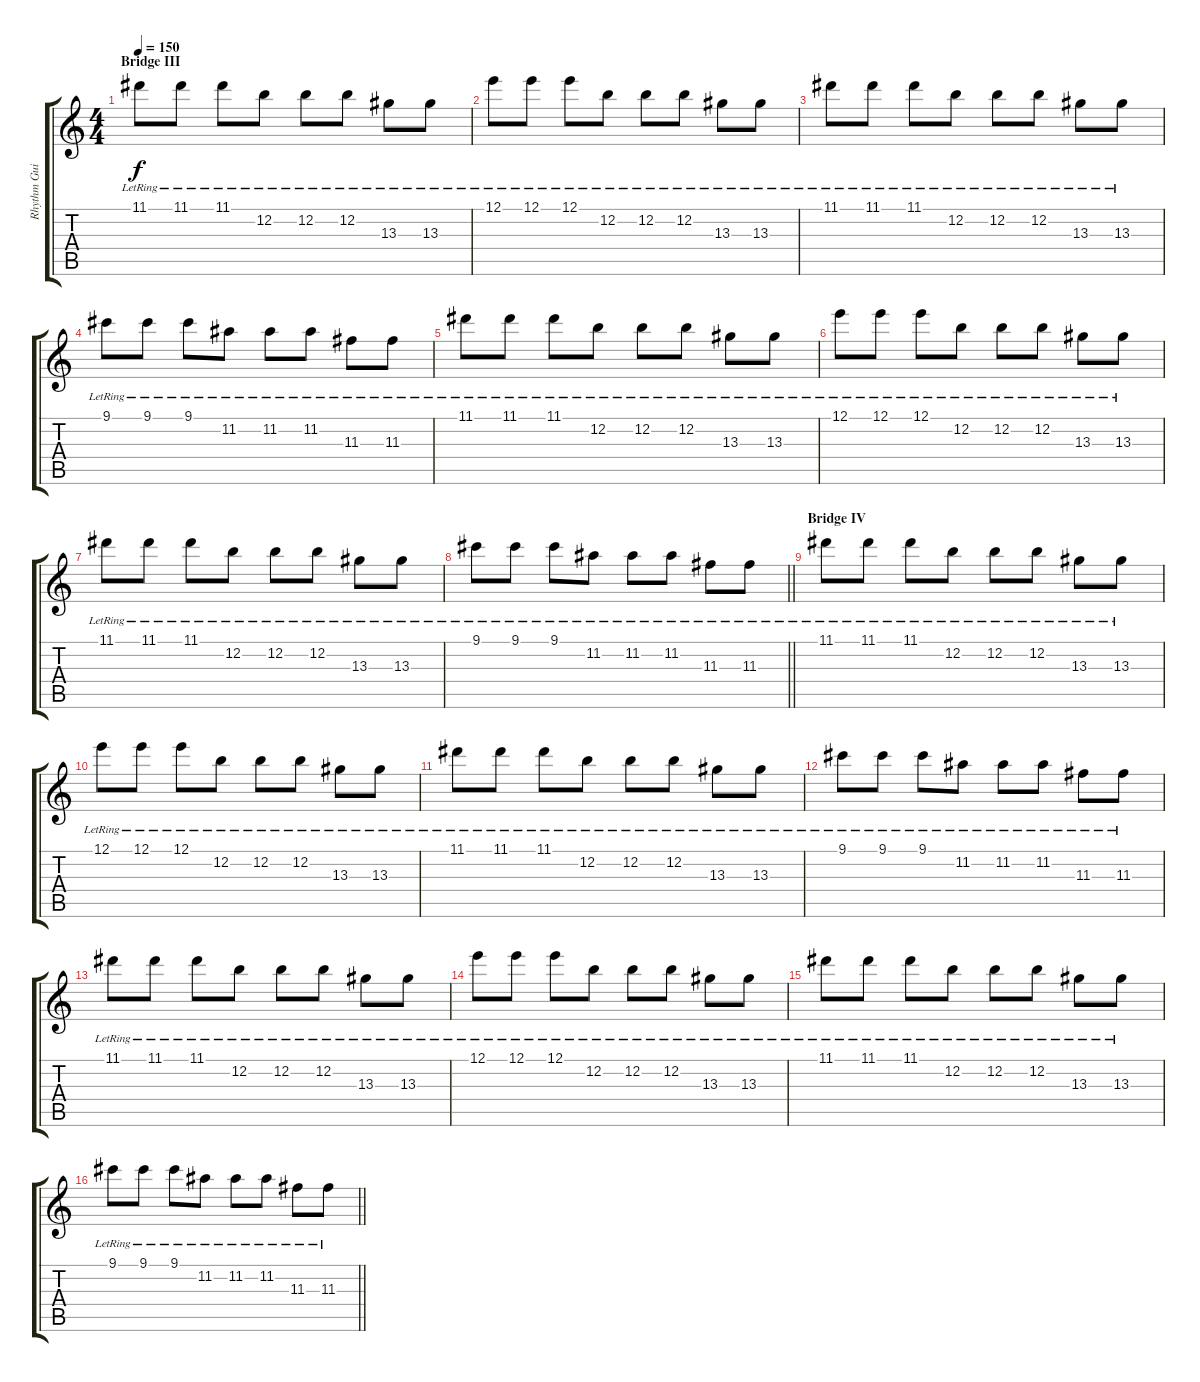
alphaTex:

\track ("Rhythm Guitar" "Rhythm Gui") {instrument distortionguitar}
\staff {score tabs}
\tuning (E4 B3 G3 D3 A2 E2) {hide}
\ts (4 4)
\section ("" "Bridge III")
\tempo 150
\clef g2
\ks c
11.1{lr}.8{dy f} 11.1{lr}.8 11.1{lr}.8 12.2{lr}.8 12.2{lr}.8 12.2{lr}.8 13.3{lr}.8 13.3{lr}.8 |
12.1{lr}.8 12.1{lr}.8 12.1{lr}.8 12.2{lr}.8 12.2{lr}.8 12.2{lr}.8 13.3{lr}.8 13.3{lr}.8 |
11.1{lr}.8 11.1{lr}.8 11.1{lr}.8 12.2{lr}.8 12.2{lr}.8 12.2{lr}.8 13.3{lr}.8 13.3{lr}.8 |
9.1{lr}.8 9.1{lr}.8 9.1{lr}.8 11.2{lr}.8 11.2{lr}.8 11.2{lr}.8 11.3{lr}.8 11.3{lr}.8 |
11.1{lr}.8 11.1{lr}.8 11.1{lr}.8 12.2{lr}.8 12.2{lr}.8 12.2{lr}.8 13.3{lr}.8 13.3{lr}.8 |
12.1{lr}.8 12.1{lr}.8 12.1{lr}.8 12.2{lr}.8 12.2{lr}.8 12.2{lr}.8 13.3{lr}.8 13.3{lr}.8 |
11.1{lr}.8 11.1{lr}.8 11.1{lr}.8 12.2{lr}.8 12.2{lr}.8 12.2{lr}.8 13.3{lr}.8 13.3{lr}.8 |
\barLineRight lightlight
9.1{lr}.8 9.1{lr}.8 9.1{lr}.8 11.2{lr}.8 11.2{lr}.8 11.2{lr}.8 11.3{lr}.8 11.3{lr}.8 |
\section ("" "Bridge IV")
11.1{lr}.8 11.1{lr}.8 11.1{lr}.8 12.2{lr}.8 12.2{lr}.8 12.2{lr}.8 13.3{lr}.8 13.3{lr}.8 |
12.1{lr}.8 12.1{lr}.8 12.1{lr}.8 12.2{lr}.8 12.2{lr}.8 12.2{lr}.8 13.3{lr}.8 13.3{lr}.8 |
11.1{lr}.8 11.1{lr}.8 11.1{lr}.8 12.2{lr}.8 12.2{lr}.8 12.2{lr}.8 13.3{lr}.8 13.3{lr}.8 |
9.1{lr}.8 9.1{lr}.8 9.1{lr}.8 11.2{lr}.8 11.2{lr}.8 11.2{lr}.8 11.3{lr}.8 11.3{lr}.8 |
11.1{lr}.8 11.1{lr}.8 11.1{lr}.8 12.2{lr}.8 12.2{lr}.8 12.2{lr}.8 13.3{lr}.8 13.3{lr}.8 |
12.1{lr}.8 12.1{lr}.8 12.1{lr}.8 12.2{lr}.8 12.2{lr}.8 12.2{lr}.8 13.3{lr}.8 13.3{lr}.8 |
11.1{lr}.8 11.1{lr}.8 11.1{lr}.8 12.2{lr}.8 12.2{lr}.8 12.2{lr}.8 13.3{lr}.8 13.3{lr}.8 |
\barLineRight lightlight
9.1{lr}.8 9.1{lr}.8 9.1{lr}.8 11.2{lr}.8 11.2{lr}.8 11.2{lr}.8 11.3{lr}.8 11.3{lr}.8
